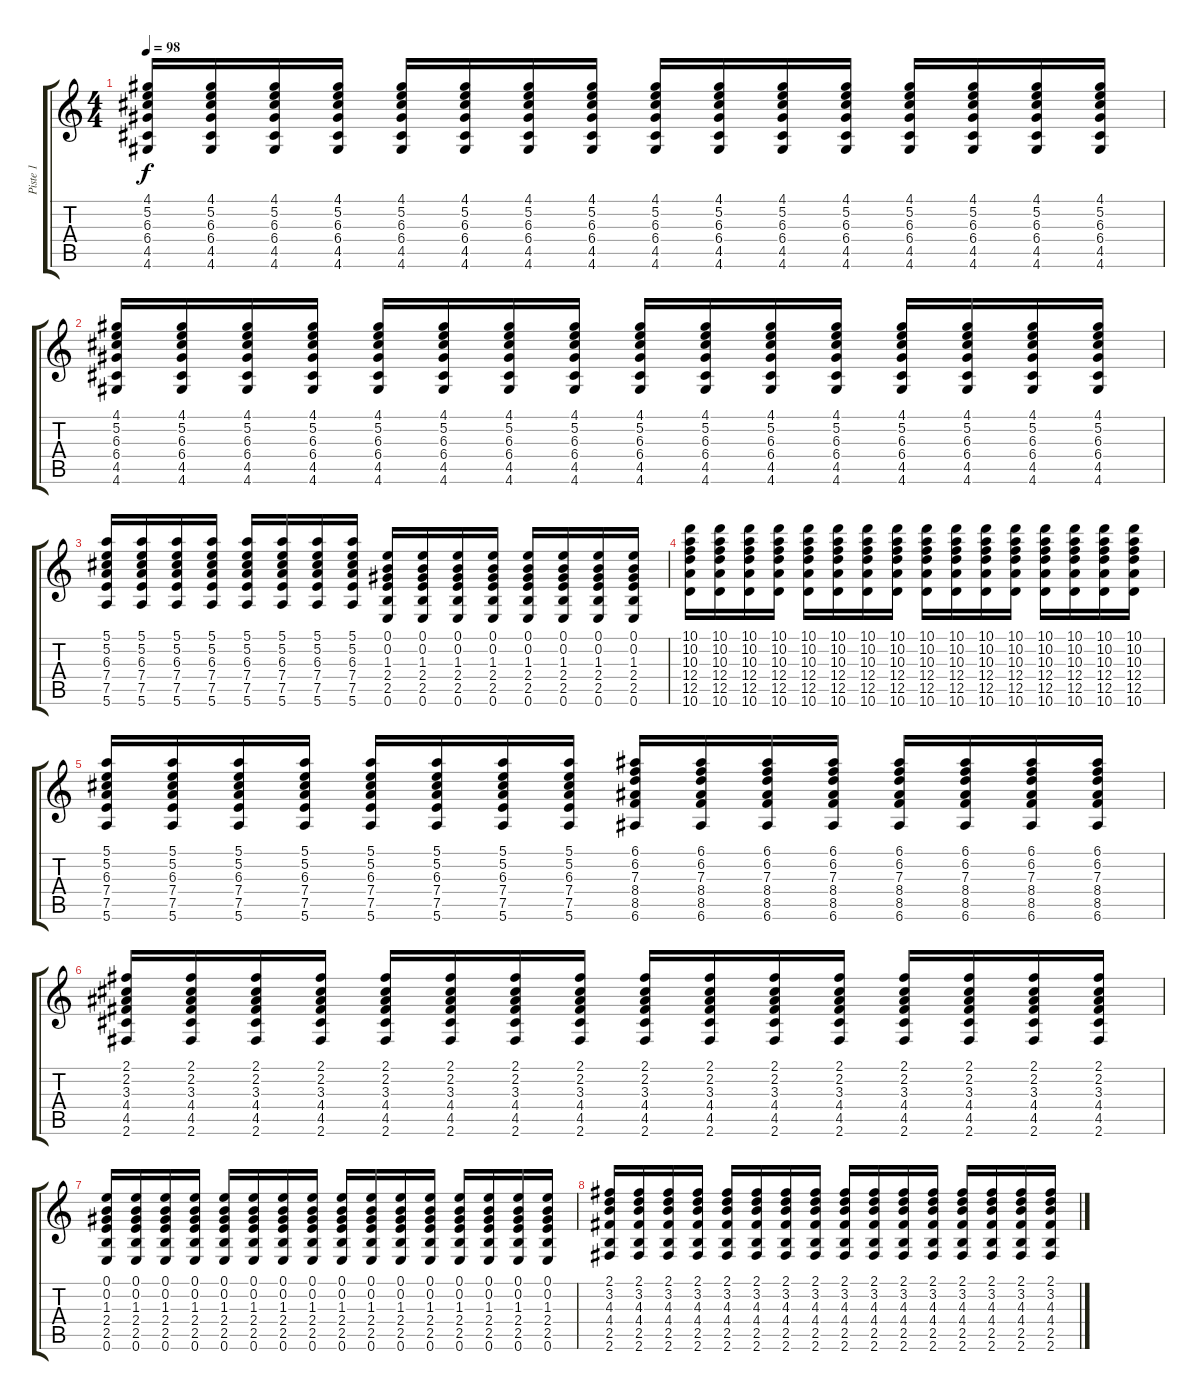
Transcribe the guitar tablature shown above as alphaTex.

\track ("Piste 1" "Piste 1") {instrument acousticguitarnylon}
\staff {score tabs}
\tuning (E4 B3 G3 D3 A2 E2) {hide}
\ts (4 4)
\tempo 98
\clef g2
\ks c
(4.1 5.2 6.3 6.4 4.5 4.6).16{dy f} (4.1 5.2 6.3 6.4 4.5 4.6).16 (4.1 5.2 6.3 6.4 4.5 4.6).16 (4.1 5.2 6.3 6.4 4.5 4.6).16 (4.1 5.2 6.3 6.4 4.5 4.6).16 (4.1 5.2 6.3 6.4 4.5 4.6).16 (4.1 5.2 6.3 6.4 4.5 4.6).16 (4.1 5.2 6.3 6.4 4.5 4.6).16 (4.1 5.2 6.3 6.4 4.5 4.6).16 (4.1 5.2 6.3 6.4 4.5 4.6).16 (4.1 5.2 6.3 6.4 4.5 4.6).16 (4.1 5.2 6.3 6.4 4.5 4.6).16 (4.1 5.2 6.3 6.4 4.5 4.6).16 (4.1 5.2 6.3 6.4 4.5 4.6).16 (4.1 5.2 6.3 6.4 4.5 4.6).16 (4.1 5.2 6.3 6.4 4.5 4.6).16 |
(4.1 5.2 6.3 6.4 4.5 4.6).16 (4.1 5.2 6.3 6.4 4.5 4.6).16 (4.1 5.2 6.3 6.4 4.5 4.6).16 (4.1 5.2 6.3 6.4 4.5 4.6).16 (4.1 5.2 6.3 6.4 4.5 4.6).16 (4.1 5.2 6.3 6.4 4.5 4.6).16 (4.1 5.2 6.3 6.4 4.5 4.6).16 (4.1 5.2 6.3 6.4 4.5 4.6).16 (4.1 5.2 6.3 6.4 4.5 4.6).16 (4.1 5.2 6.3 6.4 4.5 4.6).16 (4.1 5.2 6.3 6.4 4.5 4.6).16 (4.1 5.2 6.3 6.4 4.5 4.6).16 (4.1 5.2 6.3 6.4 4.5 4.6).16 (4.1 5.2 6.3 6.4 4.5 4.6).16 (4.1 5.2 6.3 6.4 4.5 4.6).16 (4.1 5.2 6.3 6.4 4.5 4.6).16 |
(5.1 5.2 6.3 7.4 7.5 5.6).16 (5.1 5.2 6.3 7.4 7.5 5.6).16 (5.1 5.2 6.3 7.4 7.5 5.6).16 (5.1 5.2 6.3 7.4 7.5 5.6).16 (5.1 5.2 6.3 7.4 7.5 5.6).16 (5.1 5.2 6.3 7.4 7.5 5.6).16 (5.1 5.2 6.3 7.4 7.5 5.6).16 (5.1 5.2 6.3 7.4 7.5 5.6).16 (0.1 0.2 1.3 2.4 2.5 0.6).16 (0.1 0.2 1.3 2.4 2.5 0.6).16 (0.1 0.2 1.3 2.4 2.5 0.6).16 (0.1 0.2 1.3 2.4 2.5 0.6).16 (0.1 0.2 1.3 2.4 2.5 0.6).16 (0.1 0.2 1.3 2.4 2.5 0.6).16 (0.1 0.2 1.3 2.4 2.5 0.6).16 (0.1 0.2 1.3 2.4 2.5 0.6).16 |
(10.1 10.2 10.3 12.4 12.5 10.6).16 (10.1 10.2 10.3 12.4 12.5 10.6).16 (10.1 10.2 10.3 12.4 12.5 10.6).16 (10.1 10.2 10.3 12.4 12.5 10.6).16 (10.1 10.2 10.3 12.4 12.5 10.6).16 (10.1 10.2 10.3 12.4 12.5 10.6).16 (10.1 10.2 10.3 12.4 12.5 10.6).16 (10.1 10.2 10.3 12.4 12.5 10.6).16 (10.1 10.2 10.3 12.4 12.5 10.6).16 (10.1 10.2 10.3 12.4 12.5 10.6).16 (10.1 10.2 10.3 12.4 12.5 10.6).16 (10.1 10.2 10.3 12.4 12.5 10.6).16 (10.1 10.2 10.3 12.4 12.5 10.6).16 (10.1 10.2 10.3 12.4 12.5 10.6).16 (10.1 10.2 10.3 12.4 12.5 10.6).16 (10.1 10.2 10.3 12.4 12.5 10.6).16 |
(5.1 5.2 6.3 7.4 7.5 5.6).16 (5.1 5.2 6.3 7.4 7.5 5.6).16 (5.1 5.2 6.3 7.4 7.5 5.6).16 (5.1 5.2 6.3 7.4 7.5 5.6).16 (5.1 5.2 6.3 7.4 7.5 5.6).16 (5.1 5.2 6.3 7.4 7.5 5.6).16 (5.1 5.2 6.3 7.4 7.5 5.6).16 (5.1 5.2 6.3 7.4 7.5 5.6).16 (6.1 6.2 7.3 8.4 8.5 6.6).16 (6.1 6.2 7.3 8.4 8.5 6.6).16 (6.1 6.2 7.3 8.4 8.5 6.6).16 (6.1 6.2 7.3 8.4 8.5 6.6).16 (6.1 6.2 7.3 8.4 8.5 6.6).16 (6.1 6.2 7.3 8.4 8.5 6.6).16 (6.1 6.2 7.3 8.4 8.5 6.6).16 (6.1 6.2 7.3 8.4 8.5 6.6).16 |
(2.1 2.2 3.3 4.4 4.5 2.6).16 (2.1 2.2 3.3 4.4 4.5 2.6).16 (2.1 2.2 3.3 4.4 4.5 2.6).16 (2.1 2.2 3.3 4.4 4.5 2.6).16 (2.1 2.2 3.3 4.4 4.5 2.6).16 (2.1 2.2 3.3 4.4 4.5 2.6).16 (2.1 2.2 3.3 4.4 4.5 2.6).16 (2.1 2.2 3.3 4.4 4.5 2.6).16 (2.1 2.2 3.3 4.4 4.5 2.6).16 (2.1 2.2 3.3 4.4 4.5 2.6).16 (2.1 2.2 3.3 4.4 4.5 2.6).16 (2.1 2.2 3.3 4.4 4.5 2.6).16 (2.1 2.2 3.3 4.4 4.5 2.6).16 (2.1 2.2 3.3 4.4 4.5 2.6).16 (2.1 2.2 3.3 4.4 4.5 2.6).16 (2.1 2.2 3.3 4.4 4.5 2.6).16 |
(0.1 0.2 1.3 2.4 2.5 0.6).16 (0.1 0.2 1.3 2.4 2.5 0.6).16 (0.1 0.2 1.3 2.4 2.5 0.6).16 (0.1 0.2 1.3 2.4 2.5 0.6).16 (0.1 0.2 1.3 2.4 2.5 0.6).16 (0.1 0.2 1.3 2.4 2.5 0.6).16 (0.1 0.2 1.3 2.4 2.5 0.6).16 (0.1 0.2 1.3 2.4 2.5 0.6).16 (0.1 0.2 1.3 2.4 2.5 0.6).16 (0.1 0.2 1.3 2.4 2.5 0.6).16 (0.1 0.2 1.3 2.4 2.5 0.6).16 (0.1 0.2 1.3 2.4 2.5 0.6).16 (0.1 0.2 1.3 2.4 2.5 0.6).16 (0.1 0.2 1.3 2.4 2.5 0.6).16 (0.1 0.2 1.3 2.4 2.5 0.6).16 (0.1 0.2 1.3 2.4 2.5 0.6).16 |
(2.1 3.2 4.3 4.4 2.5 2.6).16 (2.1 3.2 4.3 4.4 2.5 2.6).16 (2.1 3.2 4.3 4.4 2.5 2.6).16 (2.1 3.2 4.3 4.4 2.5 2.6).16 (2.1 3.2 4.3 4.4 2.5 2.6).16 (2.1 3.2 4.3 4.4 2.5 2.6).16 (2.1 3.2 4.3 4.4 2.5 2.6).16 (2.1 3.2 4.3 4.4 2.5 2.6).16 (2.1 3.2 4.3 4.4 2.5 2.6).16 (2.1 3.2 4.3 4.4 2.5 2.6).16 (2.1 3.2 4.3 4.4 2.5 2.6).16 (2.1 3.2 4.3 4.4 2.5 2.6).16 (2.1 3.2 4.3 4.4 2.5 2.6).16 (2.1 3.2 4.3 4.4 2.5 2.6).16 (2.1 3.2 4.3 4.4 2.5 2.6).16 (2.1 3.2 4.3 4.4 2.5 2.6).16
